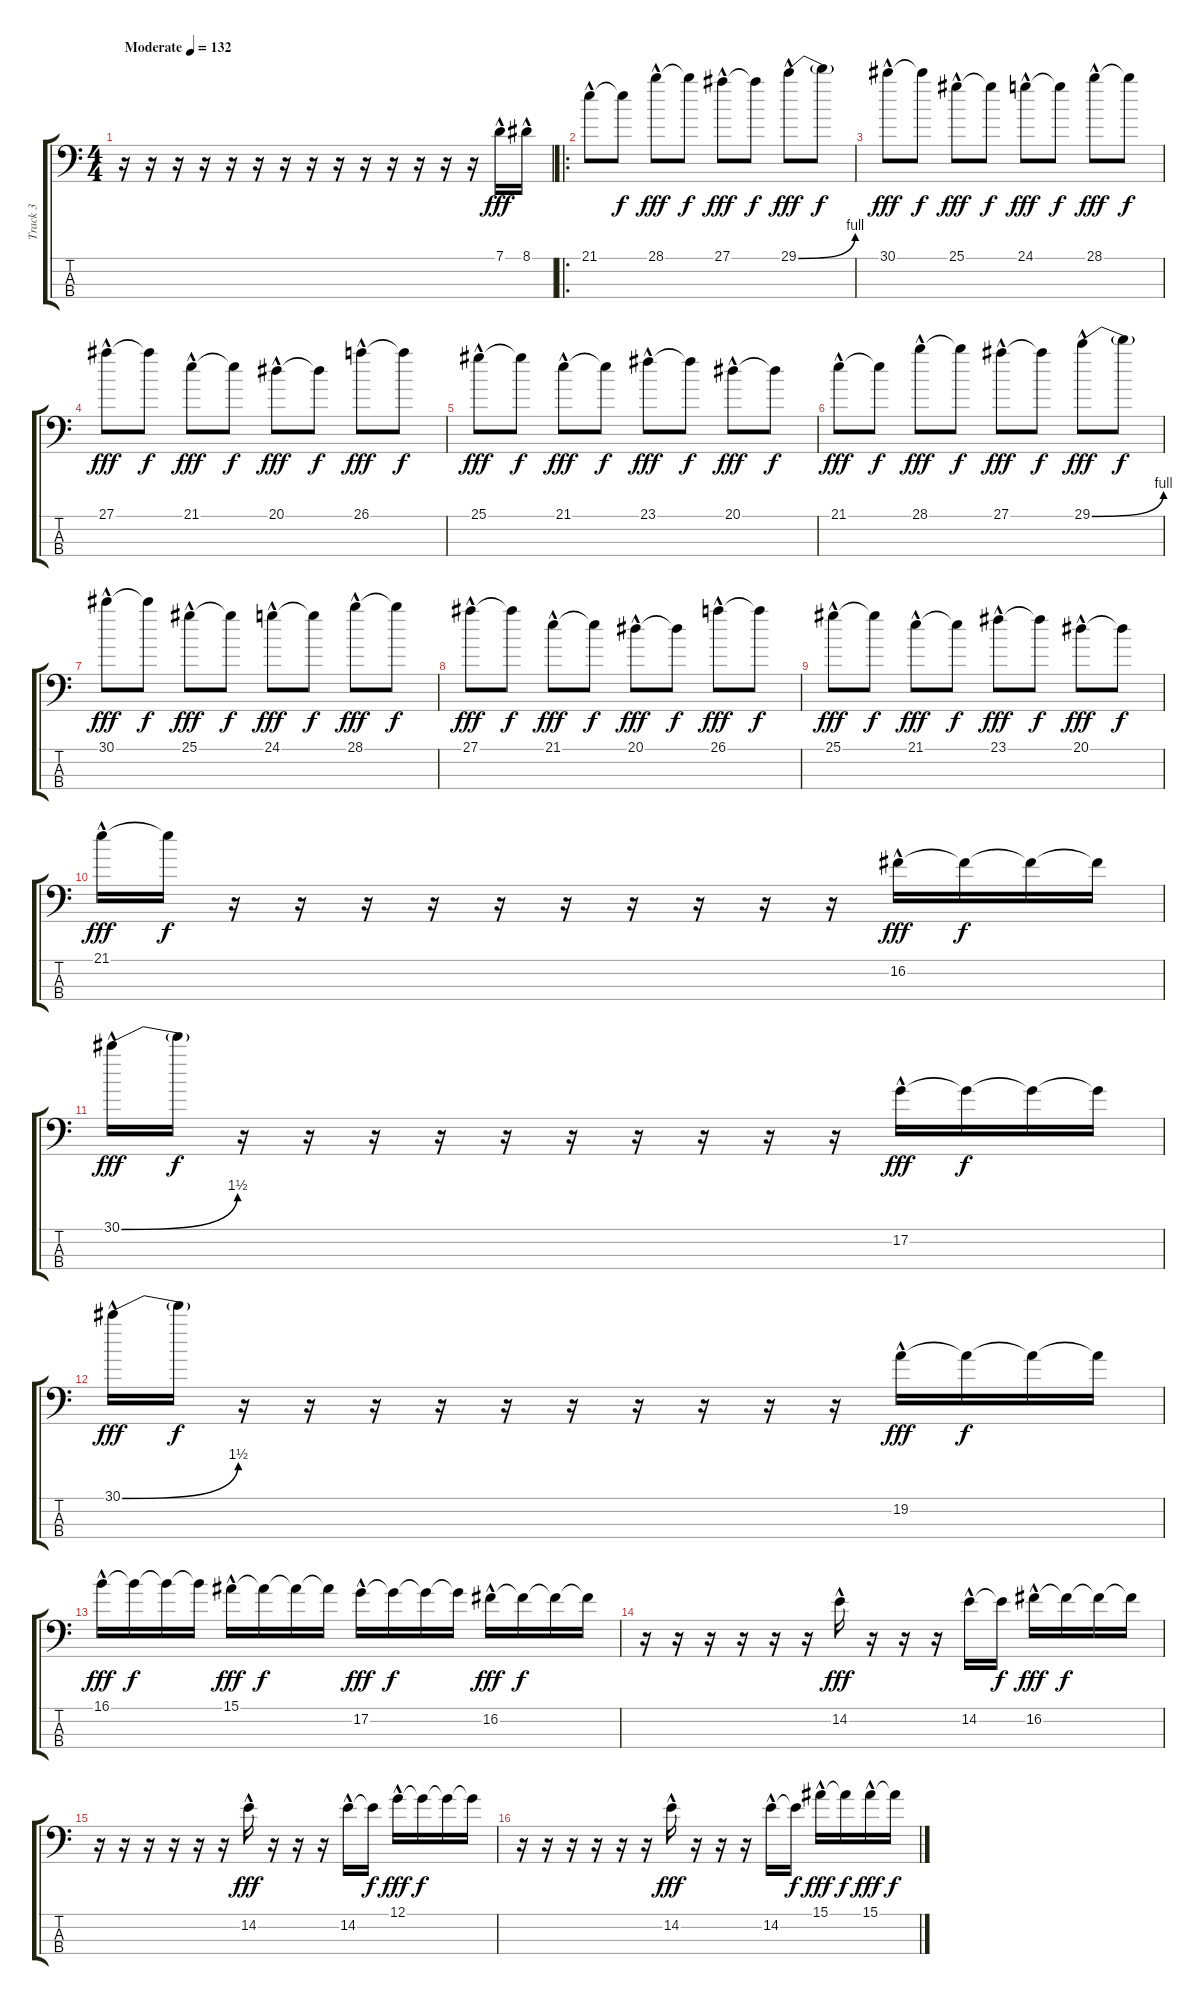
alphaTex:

\track ("Track 3" "Track 3") {instrument electricbasspick}
\staff {score tabs}
\tuning (G2 D2 A1 E1) {hide}
\ts (4 4)
\tempo (132 "Moderate")
\clef f4
\ks c
r.16{dy fff instrument electricbasspick} r.16 r.16 r.16 r.16 r.16 r.16 r.16 r.16 r.16 r.16 r.16 r.16 r.16 7.1{hac}.16 8.1{hac}.16 |
\ro
21.1{hac}.8 21.1{t}.8{dy f} 28.1{hac}.8{dy fff} 28.1{t}.8{dy f} 27.1{hac}.8{dy fff} 27.1{t}.8{dy f} 29.1{be (bend 0 0 60 4) hac}.8{dy fff} 29.1{t}.8{dy f} |
30.1{hac}.8{dy fff} 30.1{t}.8{dy f} 25.1{hac}.8{dy fff} 25.1{t}.8{dy f} 24.1{hac}.8{dy fff} 24.1{t}.8{dy f} 28.1{hac}.8{dy fff} 28.1{t}.8{dy f} |
27.1{hac}.8{dy fff} 27.1{t}.8{dy f} 21.1{hac}.8{dy fff} 21.1{t}.8{dy f} 20.1{hac}.8{dy fff} 20.1{t}.8{dy f} 26.1{hac}.8{dy fff} 26.1{t}.8{dy f} |
25.1{hac}.8{dy fff} 25.1{t}.8{dy f} 21.1{hac}.8{dy fff} 21.1{t}.8{dy f} 23.1{hac}.8{dy fff} 23.1{t}.8{dy f} 20.1{hac}.8{dy fff} 20.1{t}.8{dy f} |
21.1{hac}.8{dy fff} 21.1{t}.8{dy f} 28.1{hac}.8{dy fff} 28.1{t}.8{dy f} 27.1{hac}.8{dy fff} 27.1{t}.8{dy f} 29.1{be (bend 0 0 60 4) hac}.8{dy fff} 29.1{t}.8{dy f} |
30.1{hac}.8{dy fff} 30.1{t}.8{dy f} 25.1{hac}.8{dy fff} 25.1{t}.8{dy f} 24.1{hac}.8{dy fff} 24.1{t}.8{dy f} 28.1{hac}.8{dy fff} 28.1{t}.8{dy f} |
27.1{hac}.8{dy fff} 27.1{t}.8{dy f} 21.1{hac}.8{dy fff} 21.1{t}.8{dy f} 20.1{hac}.8{dy fff} 20.1{t}.8{dy f} 26.1{hac}.8{dy fff} 26.1{t}.8{dy f} |
25.1{hac}.8{dy fff} 25.1{t}.8{dy f} 21.1{hac}.8{dy fff} 21.1{t}.8{dy f} 23.1{hac}.8{dy fff} 23.1{t}.8{dy f} 20.1{hac}.8{dy fff} 20.1{t}.8{dy f} |
21.1{hac}.16{dy fff} 21.1{t}.16{dy f} r.16 r.16 r.16 r.16 r.16 r.16 r.16 r.16 r.16 r.16 16.2{hac}.16{dy fff} 16.2{t}.16{dy f} 16.2{t}.16 16.2{t}.16 |
30.1{be (bend 0 0 60 6) hac}.16{dy fff} 30.1{t}.16{dy f} r.16 r.16 r.16 r.16 r.16 r.16 r.16 r.16 r.16 r.16 17.2{hac}.16{dy fff} 17.2{t}.16{dy f} 17.2{t}.16 17.2{t}.16 |
30.1{be (bend 0 0 60 6) hac}.16{dy fff} 30.1{t}.16{dy f} r.16 r.16 r.16 r.16 r.16 r.16 r.16 r.16 r.16 r.16 19.2{hac}.16{dy fff} 19.2{t}.16{dy f} 19.2{t}.16 19.2{t}.16 |
16.1{hac}.16{dy fff} 16.1{t}.16{dy f} 16.1{t}.16 16.1{t}.16 15.1{hac}.16{dy fff} 15.1{t}.16{dy f} 15.1{t}.16 15.1{t}.16 17.2{hac}.16{dy fff} 17.2{t}.16{dy f} 17.2{t}.16 17.2{t}.16 16.2{hac}.16{dy fff} 16.2{t}.16{dy f} 16.2{t}.16 16.2{t}.16 |
r.16 r.16 r.16 r.16 r.16 r.16 14.2{hac}.16{dy fff} r.16 r.16 r.16 14.2{hac}.16 14.2{t}.16{dy f} 16.2{hac}.16{dy fff} 16.2{t}.16{dy f} 16.2{t}.16 16.2{t}.16 |
r.16 r.16 r.16 r.16 r.16 r.16 14.2{hac}.16{dy fff} r.16 r.16 r.16 14.2{hac}.16 14.2{t}.16{dy f} 12.1{hac}.16{dy fff} 12.1{t}.16{dy f} 12.1{t}.16 12.1{t}.16 |
r.16 r.16 r.16 r.16 r.16 r.16 14.2{hac}.16{dy fff} r.16 r.16 r.16 14.2{hac}.16 14.2{t}.16{dy f} 15.1{hac}.16{dy fff} 15.1{t}.16{dy f} 15.1{hac}.16{dy fff} 15.1{t}.16{dy f}
